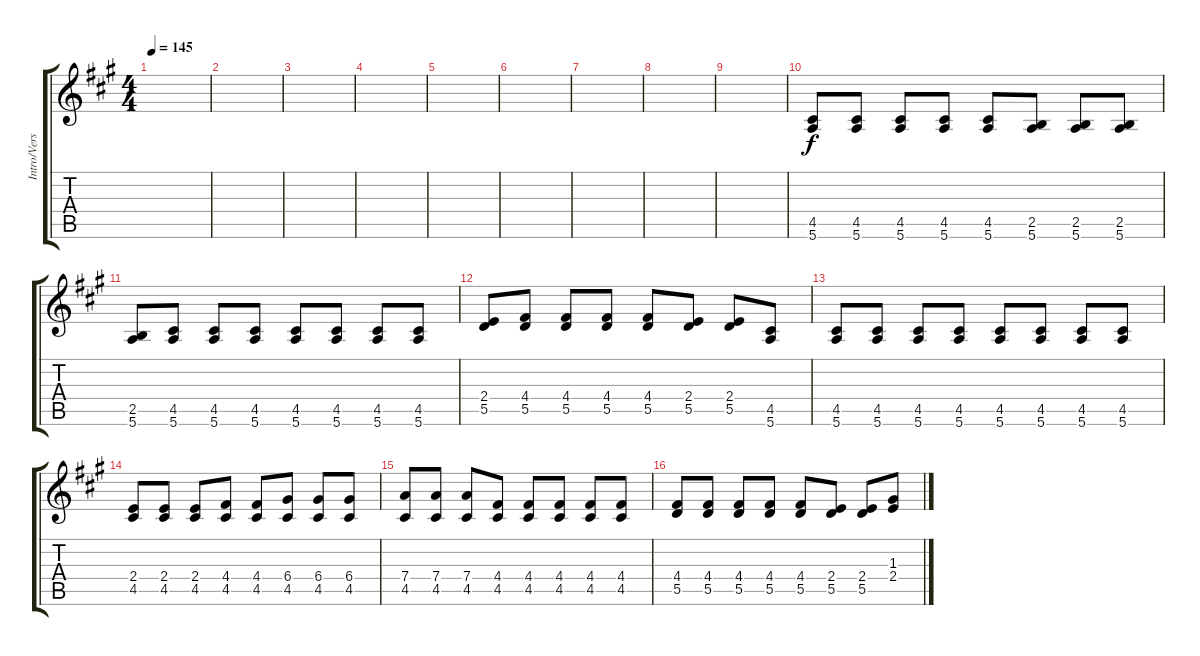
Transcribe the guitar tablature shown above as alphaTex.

\track ("Intro/Verse Double" "Intro/Vers") {instrument electricguitarclean}
\staff {score tabs}
\tuning (E4 B3 G3 D3 A2 E2) {hide}
\ts (4 4)
\tempo 145
\clef g2
\ks a
|
|
|
|
|
|
|
|
|
(4.5 5.6).8 (4.5 5.6).8 (4.5 5.6).8 (4.5 5.6).8 (4.5 5.6).8 (2.5 5.6).8 (2.5 5.6).8 (2.5 5.6).8 |
(2.5 5.6).8 (4.5 5.6).8 (4.5 5.6).8 (4.5 5.6).8 (4.5 5.6).8 (4.5 5.6).8 (4.5 5.6).8 (4.5 5.6).8 |
(2.4 5.5).8 (4.4 5.5).8 (4.4 5.5).8 (4.4 5.5).8 (4.4 5.5).8 (2.4 5.5).8 (2.4 5.5).8 (4.5 5.6).8 |
(4.5 5.6).8 (4.5 5.6).8 (4.5 5.6).8 (4.5 5.6).8 (4.5 5.6).8 (4.5 5.6).8 (4.5 5.6).8 (4.5 5.6).8 |
(2.4 4.5).8 (2.4 4.5).8 (2.4 4.5).8 (4.4 4.5).8 (4.4 4.5).8 (6.4 4.5).8 (6.4 4.5).8 (6.4 4.5).8 |
(7.4 4.5).8 (7.4 4.5).8 (7.4 4.5).8 (4.4 4.5).8 (4.4 4.5).8 (4.4 4.5).8 (4.4 4.5).8 (4.4 4.5).8 |
(4.4 5.5).8 (4.4 5.5).8 (4.4 5.5).8 (4.4 5.5).8 (4.4 5.5).8 (2.4 5.5).8 (2.4 5.5).8 (1.3 2.4).8
